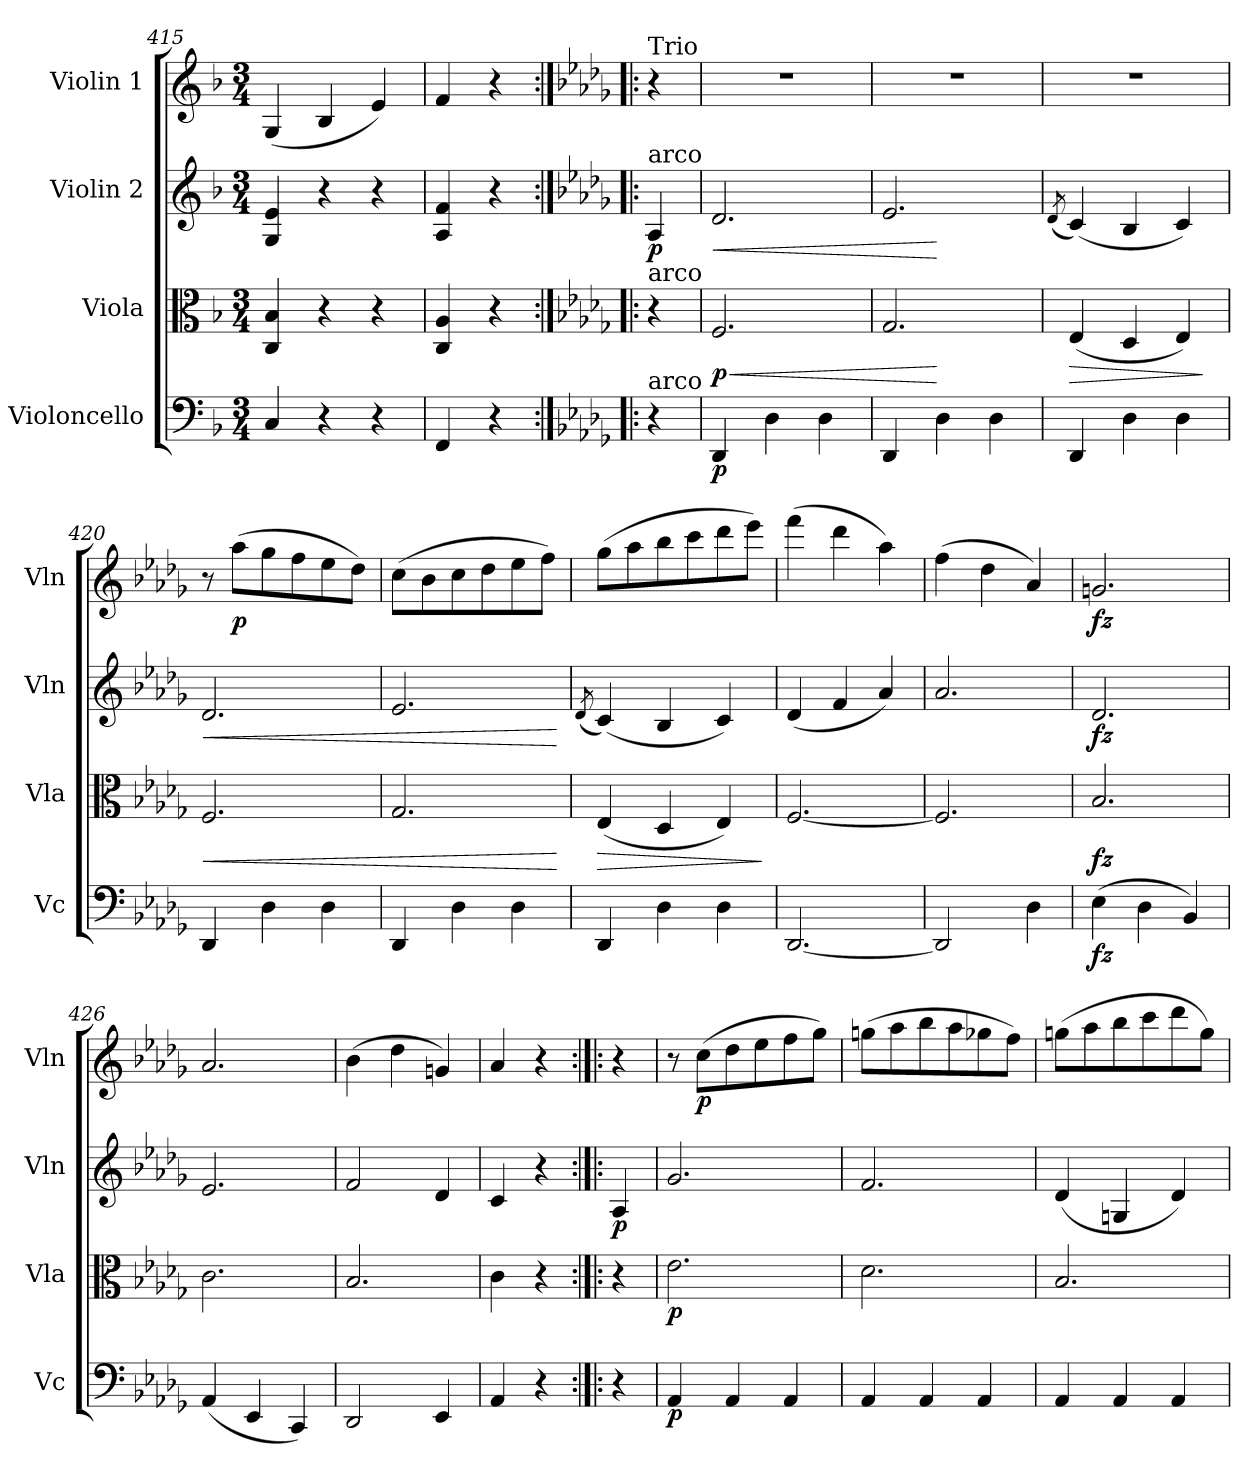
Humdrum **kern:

**kern	**dynam	**kern	**dynam	**kern	**dynam	**kern	**dynam
*part4	*part4	*part3	*part3	*part2	*part2	*part1	*part1
*staff4	*staff4	*staff3	*staff3	*staff2	*staff2	*staff1	*staff1
*I"Violoncello	*	*I"Viola	*	*I"Violin 2	*	*I"Violin 1	*
*I'Vc	*	*I'Vla	*	*I'Vln	*	*I'Vln	*
*clefF4	*	*clefC3	*	*clefG2	*	*clefG2	*
*k[b-]	*	*k[b-]	*	*k[b-]	*	*k[b-]	*
*M3/4	*	*M3/4	*	*M3/4	*	*M3/4	*
=415	=415	=415	=415	=415	=415	=415	=415
4C/	.	4C/ 4B-/	.	4G/ 4e/	.	(<4G/	.
4r	.	4r	.	4r	.	4B-/	.
4r	.	4r	.	4r	.	4e/)	.
=416	=416	=416	=416	=416	=416	=416	=416
4FF/	.	4C/ 4A/	.	4A/ 4f/	.	4f/	.
4r	.	4r	.	4r	.	4r	.
!!LO:LB:g=z
=416X5:|!|:	=416X5:|!|:	=416X5:|!|:	=416X5:|!|:	=416X5:|!|:	=416X5:|!|:	=416X5:|!|:	=416X5:|!|:
*k[b-e-a-d-g-]	*	*k[b-e-a-d-g-]	*	*k[b-e-a-d-g-]	*	*k[b-e-a-d-g-]	*
!	!	!	!	!	!	!LO:TX:a:t=Trio	!
!	!	!	!	!LO:TX:a:t=arco	!	!	!
!	!	!LO:TX:a:t=arco	!	!	!	!	!
!LO:TX:a:t=arco	!	!	!	!	!	!	!
!	!	!	!	!	!LO:DY:b	!	!
4r	.	4r	.	4A-/	p	4r	.
=417	=417	=417	=417	=417	=417	=417	=417
!	!LO:DY:b	!	!LO:HP:b	!	!LO:HP:b	!	!
!	!	!	!LO:DY:n=1:b	!	!	!	!
4DD-/	p	2.F/	< p	2.d-/	<	2.r	.
4D-\	.	.	.	.	.	.	.
4D-\	.	.	.	.	.	.	.
=418	=418	=418	=418	=418	=418	=418	=418
*	*	*^	*	*^	*	*	*
4DD-/	.	2.G-/	4ryy	.	2.e-/	4ryy	.	2.r	.
4D-\	.	.	4ryy	[	.	4ryy	[	.	.
4D-\	.	.	4ryy	.	.	4ryy	.	.	.
*	*	*v	*v	*	*	*	*	*	*
*	*	*	*	*v	*v	*	*	*
=419	=419	=419	=419	=419	=419	=419	=419
.	.	.	.	(<8qd-/	.	.	.
!	!	!	!LO:HP:b	!	!	!	!
4DD-/	.	(<4E-/	>	(<4c/)	.	2.r	.
4D-\	.	4D-/	.	4B-/	.	.	.
4D-\	.	4E-/)	.	4c/)	.	.	.
.	.	.	]	.	.	.	.
=420	=420	=420	=420	=420	=420	=420	=420
!	!	!	!LO:HP:b	!	!LO:HP:b	!	!
4DD-/	.	2.F/	<	2.d-/	<	8r	.
!	!	!	!	!	!	!	!LO:DY:b
.	.	.	.	.	.	(>8aa-\L	p
4D-\	.	.	.	.	.	8gg-\	.
.	.	.	.	.	.	8ff\	.
4D-\	.	.	.	.	.	8ee-\	.
.	.	.	.	.	.	8dd-\J)	.
=421	=421	=421	=421	=421	=421	=421	=421
4DD-/	.	2.G-/	.	2.e-/	.	(>8cc\L	.
.	.	.	.	.	.	8b-\	.
4D-\	.	.	.	.	.	8cc\	.
.	.	.	.	.	.	8dd-\	.
4D-\	.	.	.	.	.	8ee-\	.
.	.	.	.	.	.	8ff\J)	.
.	.	.	[	.	[	.	.
=422	=422	=422	=422	=422	=422	=422	=422
.	.	.	.	(<8qd-/	.	.	.
!	!	!	!LO:HP:b	!	!	!	!
4DD-/	.	(<4E-/	>	(<4c/)	.	(>8gg-\L	.
.	.	.	.	.	.	8aa-\	.
4D-\	.	4D-/	.	4B-/	.	8bb-\	.
.	.	.	.	.	.	8ccc\	.
4D-\	.	4E-/)	.	4c/)	.	8ddd-\	.
.	.	.	.	.	.	8eee-\J)	.
.	.	.	]	.	.	.	.
!!LO:LB:g=z
=423	=423	=423	=423	=423	=423	=423	=423
[2.DD-/	.	[2.F/	.	(<4d-/	.	(>4fff\	.
.	.	.	.	4f/	.	4ddd-\	.
.	.	.	.	4a-/)	.	4aa-\)	.
=424	=424	=424	=424	=424	=424	=424	=424
2DD-/]	.	2.F/]	.	2.a-/	.	(>4ff\	.
.	.	.	.	.	.	4dd-\	.
4D-\	.	.	.	.	.	4a-/)	.
=425	=425	=425	=425	=425	=425	=425	=425
!	!LO:DY:b	!	!LO:DY:b	!	!LO:DY:b	!	!LO:DY:b
(>4E-\	fz	2.B-/	fz	2.d-/	fz	2.gn/	fz
4D-\	.	.	.	.	.	.	.
4BB-/)	.	.	.	.	.	.	.
=426	=426	=426	=426	=426	=426	=426	=426
(<4AA-/	.	2.c\	.	2.e-/	.	2.a-/	.
4EE-/	.	.	.	.	.	.	.
4CC/)	.	.	.	.	.	.	.
=427	=427	=427	=427	=427	=427	=427	=427
2DD-/	.	2.B-/	.	2f/	.	(>4b-\	.
.	.	.	.	.	.	4dd-\	.
4EE-/	.	.	.	4d-/	.	4gn/)	.
=428	=428	=428	=428	=428	=428	=428	=428
4AA-/	.	4c\	.	4c/	.	4a-/	.
4r	.	4r	.	4r	.	4r	.
=428X6:|!|:	=428X6:|!|:	=428X6:|!|:	=428X6:|!|:	=428X6:|!|:	=428X6:|!|:	=428X6:|!|:	=428X6:|!|:
!	!	!	!	!	!LO:DY:b	!	!
4r	.	4r	.	4A-/	p	4r	.
=429	=429	=429	=429	=429	=429	=429	=429
!	!LO:DY:b	!	!LO:DY:b	!	!	!	!
4AA-/	p	2.e-\	p	2.g-/	.	8r	.
!	!	!	!	!	!	!	!LO:DY:b
.	.	.	.	.	.	(>8cc\L	p
4AA-/	.	.	.	.	.	8dd-\	.
.	.	.	.	.	.	8ee-\	.
4AA-/	.	.	.	.	.	8ff\	.
.	.	.	.	.	.	8gg-\J)	.
=430	=430	=430	=430	=430	=430	=430	=430
4AA-/	.	2.d-\	.	2.f/	.	(>8ggn\L	.
.	.	.	.	.	.	8aa-\	.
4AA-/	.	.	.	.	.	8bb-\	.
.	.	.	.	.	.	8aa-\	.
4AA-/	.	.	.	.	.	8gg-X\	.
.	.	.	.	.	.	8ff\J)	.
!!LO:PB:g=z
=431	=431	=431	=431	=431	=431	=431	=431
4AA-/	.	2.B-/	.	(<4d-/	.	(>8ggn\L	.
.	.	.	.	.	.	8aa-\	.
4AA-/	.	.	.	4Gn/	.	8bb-\	.
.	.	.	.	.	.	8ccc\	.
4AA-/	.	.	.	4d-/)	.	8ddd-\	.
.	.	.	.	.	.	8gg\J)	.
=	=	=	=	=	=	=	=
*-	*-	*-	*-	*-	*-	*-	*-
